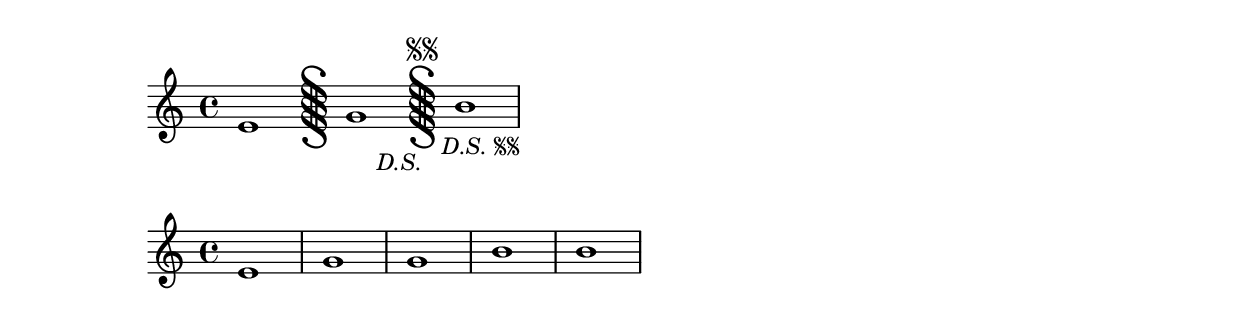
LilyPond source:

\version "2.23.6"

#(ly:set-option 'warning-as-error #t)

\header {
  texidoc="Setting @code{segnoStyle} to @code{bar-line} suppresses the
first segno mark and causes a @emph{D.S.} instruction to say simply
@emph{D.S.} without the mark.  The second segno mark does appear and
the corresponding @emph{D.S.} instruction includes it."
}

\layout {
  \context {
    \Score
    segnoStyle = #'bar-line
  }
}

piece = \new Voice \fixed c' {
  e1
  \repeat segno 2 {
    g1
  }
  \repeat segno 2 {
    b1
  }
}

\score { \piece }
\score { \unfoldRepeats \piece }
